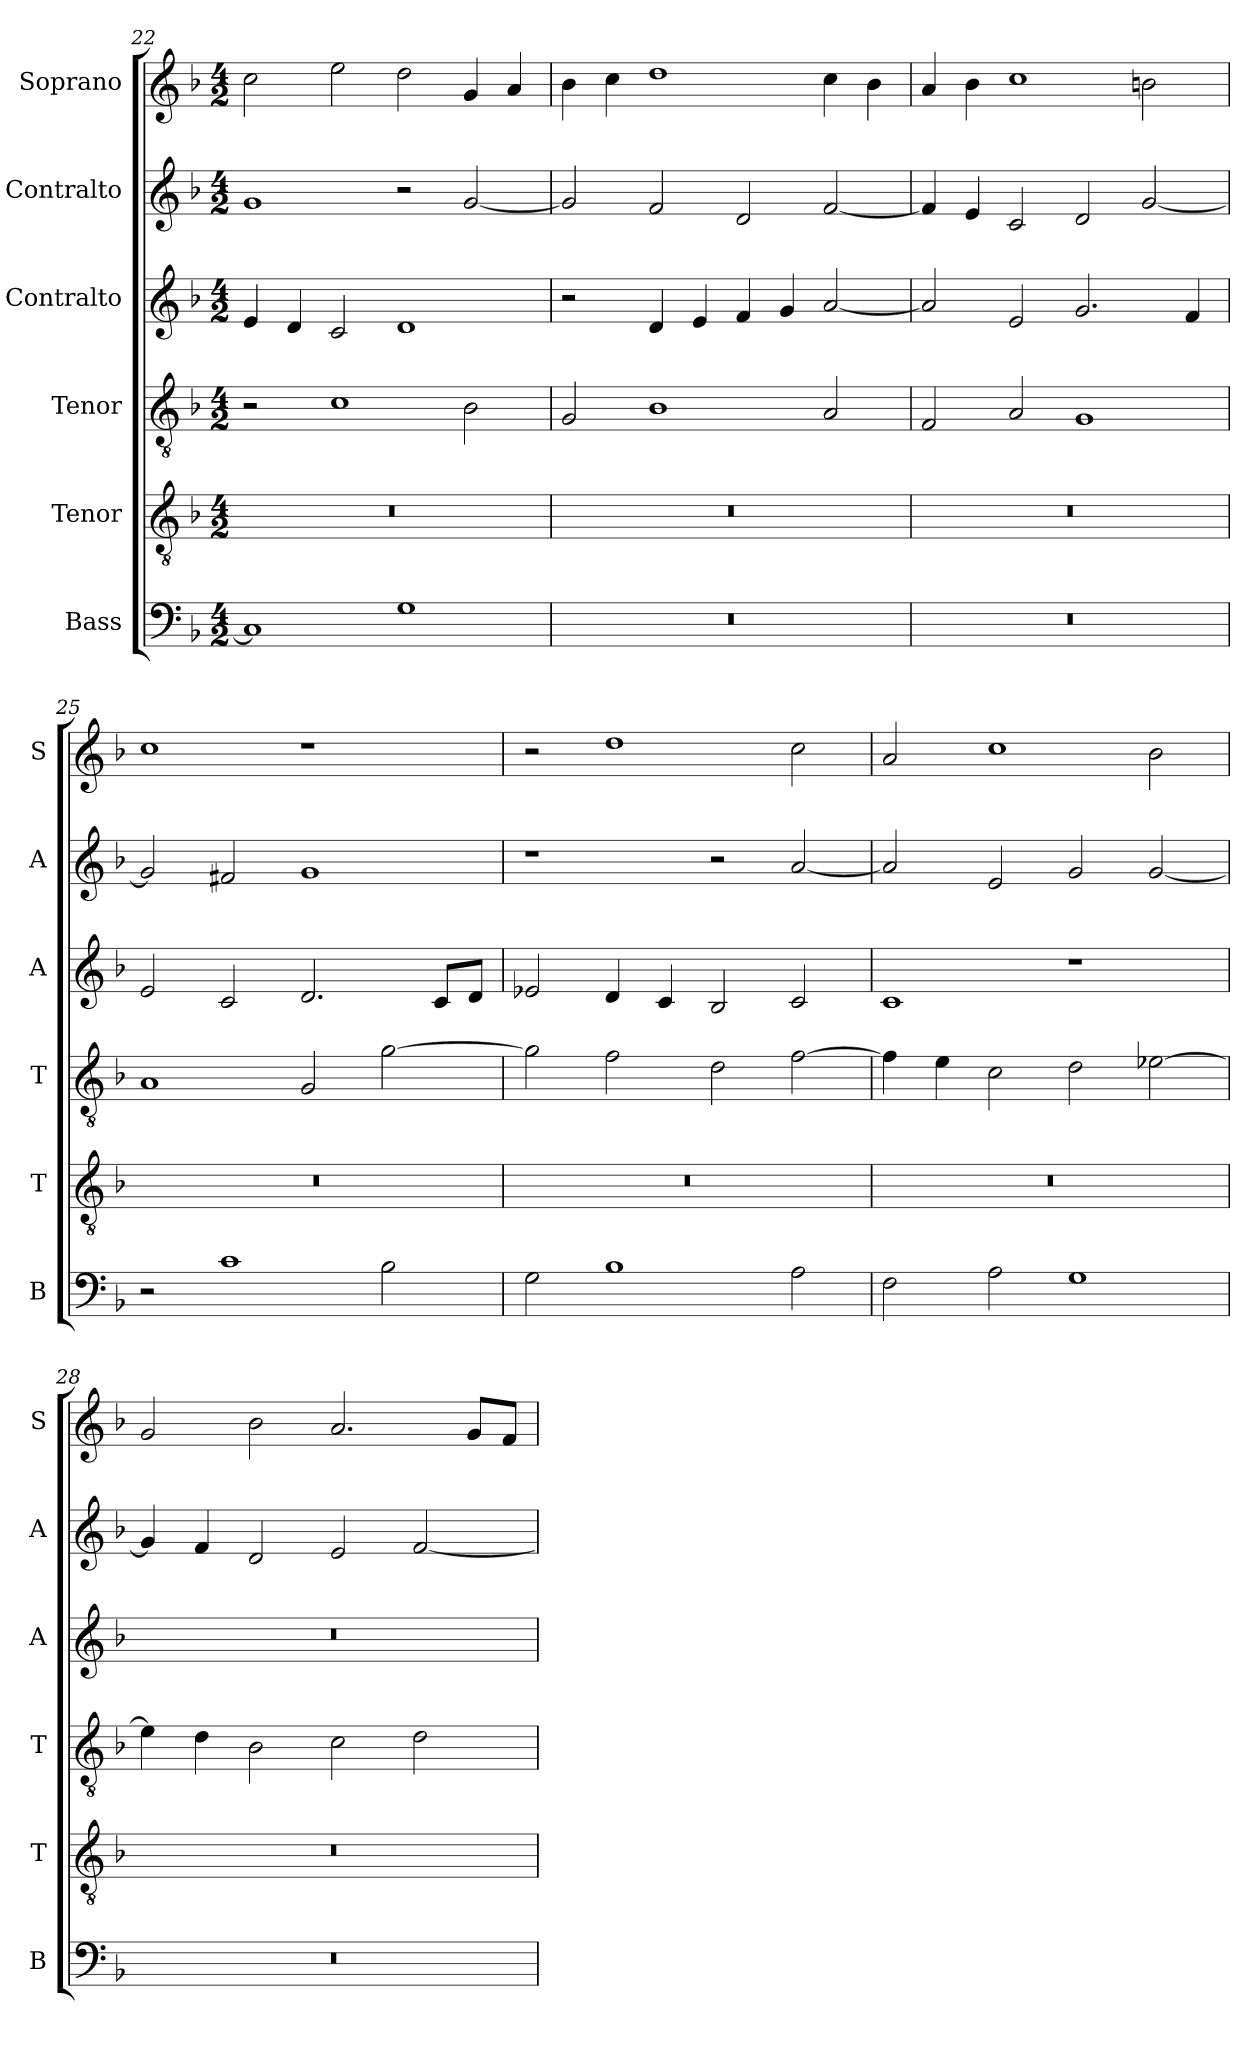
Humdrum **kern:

**kern	**kern	**kern	**kern	**kern	**kern
*part6	*part5	*part4	*part3	*part2	*part1
*staff6	*staff5	*staff4	*staff3	*staff2	*staff1
*I"Bass	*I"Tenor	*I"Tenor	*I"Contralto	*I"Contralto	*I"Soprano
*I'B	*I'T	*I'T	*I'A	*I'A	*I'S
*clefF4	*clefGv2	*clefGv2	*clefG2	*clefG2	*clefG2
*k[b-]	*k[b-]	*k[b-]	*k[b-]	*k[b-]	*k[b-]
*F:ion	*F:ion	*F:ion	*F:ion	*F:ion	*F:ion
*M4/2	*M4/2	*M4/2	*M4/2	*M4/2	*M4/2
=22	=22	=22	=22	=22	=22
1C]	0r	2r	4e	1g	2cc
.	.	.	4d	.	.
.	.	1c	2c	.	2ee
1G	.	.	1d	2r	2dd
.	.	2B-	.	[2g	4g
.	.	.	.	.	4a
=23	=23	=23	=23	=23	=23
0r	0r	2G	2r	2g]	4b-
.	.	.	.	.	4cc
.	.	1B-	4d	2f	1dd
.	.	.	4e	.	.
.	.	.	4f	2d	.
.	.	.	4g	.	.
.	.	2A	[2a	[2f	4cc
.	.	.	.	.	4b-
=24	=24	=24	=24	=24	=24
0r	0r	2F	2a]	4f]	4a
.	.	.	.	4e	4b-
.	.	2A	2e	2c	1cc
.	.	1G	2.g	2d	.
.	.	.	.	[2g	2bn
.	.	.	4f	.	.
=25	=25	=25	=25	=25	=25
2r	0r	1A	2e	2g]	1cc
1c	.	.	2c	2f#X	.
.	.	2G	2.d	1g	1r
2B-	.	[2g	.	.	.
.	.	.	8c/L	.	.
.	.	.	8d/J	.	.
=26	=26	=26	=26	=26	=26
2G	0r	2g]	2e-X	1r	2r
1B-	.	2f	4d	.	1dd
.	.	.	4c	.	.
.	.	2d	2B-	2r	.
2A	.	[2f	2c	[2a	2cc
=27	=27	=27	=27	=27	=27
2F	0r	4f]	1c	2a]	2a
.	.	4e	.	.	.
2A	.	2c	.	2e	1cc
1G	.	2d	1r	2g	.
.	.	[2e-X	.	[2g	2b-
=28	=28	=28	=28	=28	=28
0r	0r	4e-]	0r	4g]	2g
.	.	4d	.	4f	.
.	.	2B-	.	2d	2b-
.	.	2c	.	2e	2.a
.	.	2d	.	[2f	.
.	.	.	.	.	8g/L
.	.	.	.	.	8f/J
=	=	=	=	=	=
*-	*-	*-	*-	*-	*-
